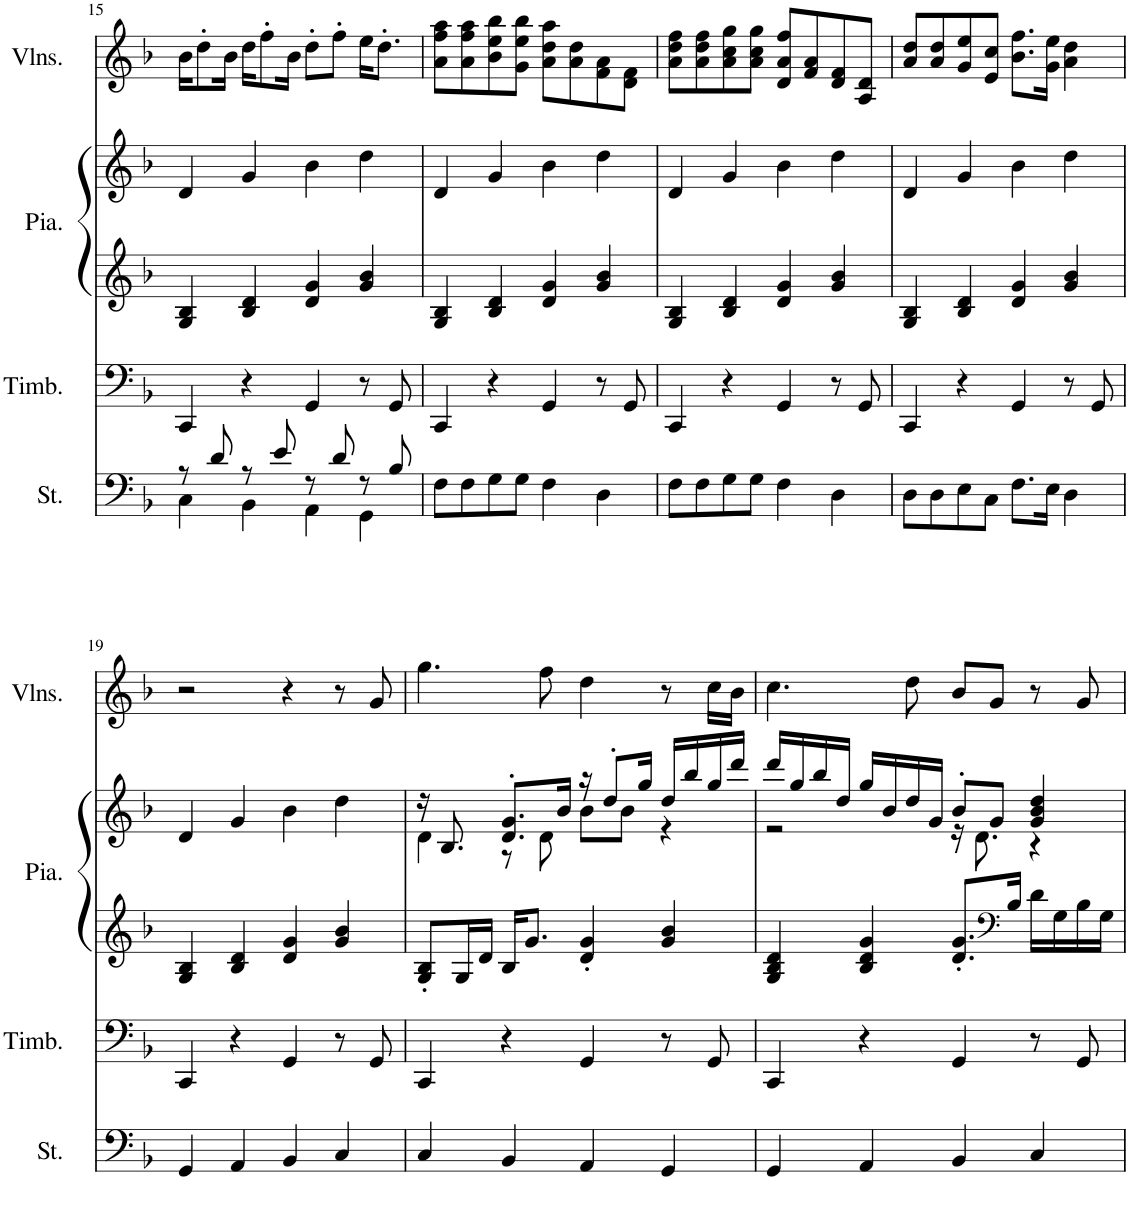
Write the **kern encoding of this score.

**kern	**kern	**kern	**kern	**kern
*part4	*part3	*part2	*part2	*part1
*staff5	*staff4	*staff3	*staff2	*staff1
*I"Cordes	*I"Timbales	*I"Piano	*	*I"Violons
*	*I'Timb.	*I'Pia.	*	*I'Vlns.
!!LO:PB:g=z
*clefF4	*clefF4	*clefG2	*clefG2	*clefG2
*k[b-]	*k[b-]	*k[b-]	*k[b-]	*k[b-]
*M4/4	*M4/4	*M4/4	*M4/4	*M4/4
=15	=15	=15	=15	=15
*^	*	*	*	*
8r	4C\	4CC/	4G/ 4B-/	4d/	16b-\KL
.	.	.	.	.	8dd'\
8d/	.	.	.	.	.
.	.	.	.	.	16b-\Jk
8r	4BB-\	4r	4B-/ 4d/	4g/	16dd\KL
.	.	.	.	.	8ff'\
8e/	.	.	.	.	.
.	.	.	.	.	16b-\Jk
8r	4AA\	4GG/	4d/ 4g/	4b-\	8dd'\L
8d/	.	.	.	.	8ff'\J
8r	4GG\	8r	4g/ 4b-/	4dd\	16ee\KL
.	.	.	.	.	8.dd'\J
8B-/	.	8GG/	.	.	.
*v	*v	*	*	*	*
=16	=16	=16	=16	=16
8F\L	4CC/	4G/ 4B-/	4d/	8a\ 8ff\ 8aa\L
8F\	.	.	.	8a\ 8ff\ 8aa\
8G\	4r	4B-/ 4d/	4g/	8b-\ 8ee\ 8bb-\
8G\J	.	.	.	8g\ 8ee\ 8bb-\J
4F\	4GG/	4d/ 4g/	4b-\	8a\ 8dd\ 8aa\L
.	.	.	.	8a\ 8dd\
4D\	8r	4g/ 4b-/	4dd\	8f\ 8a\
.	8GG/	.	.	8d\ 8f\J
=17	=17	=17	=17	=17
8F\L	4CC/	4G/ 4B-/	4d/	8a\ 8dd\ 8ff\L
8F\	.	.	.	8a\ 8dd\ 8ff\
8G\	4r	4B-/ 4d/	4g/	8a\ 8cc\ 8gg\
8G\J	.	.	.	8a\ 8cc\ 8gg\J
4F\	4GG/	4d/ 4g/	4b-\	8d/ 8a/ 8ff/L
.	.	.	.	8f/ 8a/
4D\	8r	4g/ 4b-/	4dd\	8d/ 8f/
.	8GG/	.	.	8A/ 8d/J
=18	=18	=18	=18	=18
8D\L	4CC/	4G/ 4B-/	4d/	8a/ 8dd/L
8D\	.	.	.	8a/ 8dd/
8E\	4r	4B-/ 4d/	4g/	8g/ 8ee/
8C\J	.	.	.	8e/ 8cc/J
8.F\L	4GG/	4d/ 4g/	4b-\	8.b-\ 8.ff\L
16E\Jk	.	.	.	16g\ 16ee\Jk
4D\	8r	4g/ 4b-/	4dd\	4a\ 4dd\
.	8GG/	.	.	.
!!LO:LB:g=z
=19	=19	=19	=19	=19
4GG/	4CC/	4G/ 4B-/	4d/	2r
4AA/	4r	4B-/ 4d/	4g/	.
4BB-/	4GG/	4d/ 4g/	4b-\	4r
4C/	8r	4g/ 4b-/	4dd\	8r
.	8GG/	.	.	8g/
=20	=20	=20	=20	=20
*	*	*	*^	*
4C/	4CC/	8G/' 8B-/'L	16r	4d\	4.gg\
.	.	.	8.B-/	.	.
.	.	16G/L	.	.	.
.	.	16d/JJ	.	.	.
4BB-/	4r	16B-/KL	8.d/' 8.g/'L	8r	.
.	.	8.g/J	.	.	.
.	.	.	.	8d\	8ff\
.	.	.	16b-/Jk	.	.
4AA/	4GG/	4d/' 4g/'	16r	8b-\L	4dd\
.	.	.	8dd'/L	.	.
.	.	.	.	8b-\J	.
.	.	.	16gg/Jk	.	.
4GG/	8r	4g/ 4b-/	16dd/LL	4r	8r
.	.	.	16bb-/	.	.
.	8GG/	.	16gg/	.	16cc\LL
.	.	.	16ddd/JJ	.	16b-\JJ
=21	=21	=21	=21	=21	=21
4GG/	4CC/	4G/ 4B-/ 4d/	16ddd/LL	2r	4.cc\
.	.	.	16gg/	.	.
.	.	.	16bb-/	.	.
.	.	.	16dd/JJ	.	.
4AA/	4r	4B-/ 4d/ 4g/	16gg/LL	.	.
.	.	.	16b-/	.	.
.	.	.	16dd/	.	8dd\
.	.	.	16g/JJ	.	.
4BB-/	4GG/	8.d/' 8.g/'L	8b-'/L	16r	8b-/L
.	.	.	.	8.d\	.
.	.	.	8g/J	.	8g/J
*	*	*clefF4	*	*	*
.	.	16B-/Jk	.	.	.
4C/	8r	16d\LL	4g/ 4b-/ 4dd/	4r	8r
.	.	16G\	.	.	.
.	8GG/	16B-\	.	.	8g/
.	.	16G\JJ	.	.	.
*	*	*	*v	*v	*
=	=	=	=	=
*-	*-	*-	*-	*-
